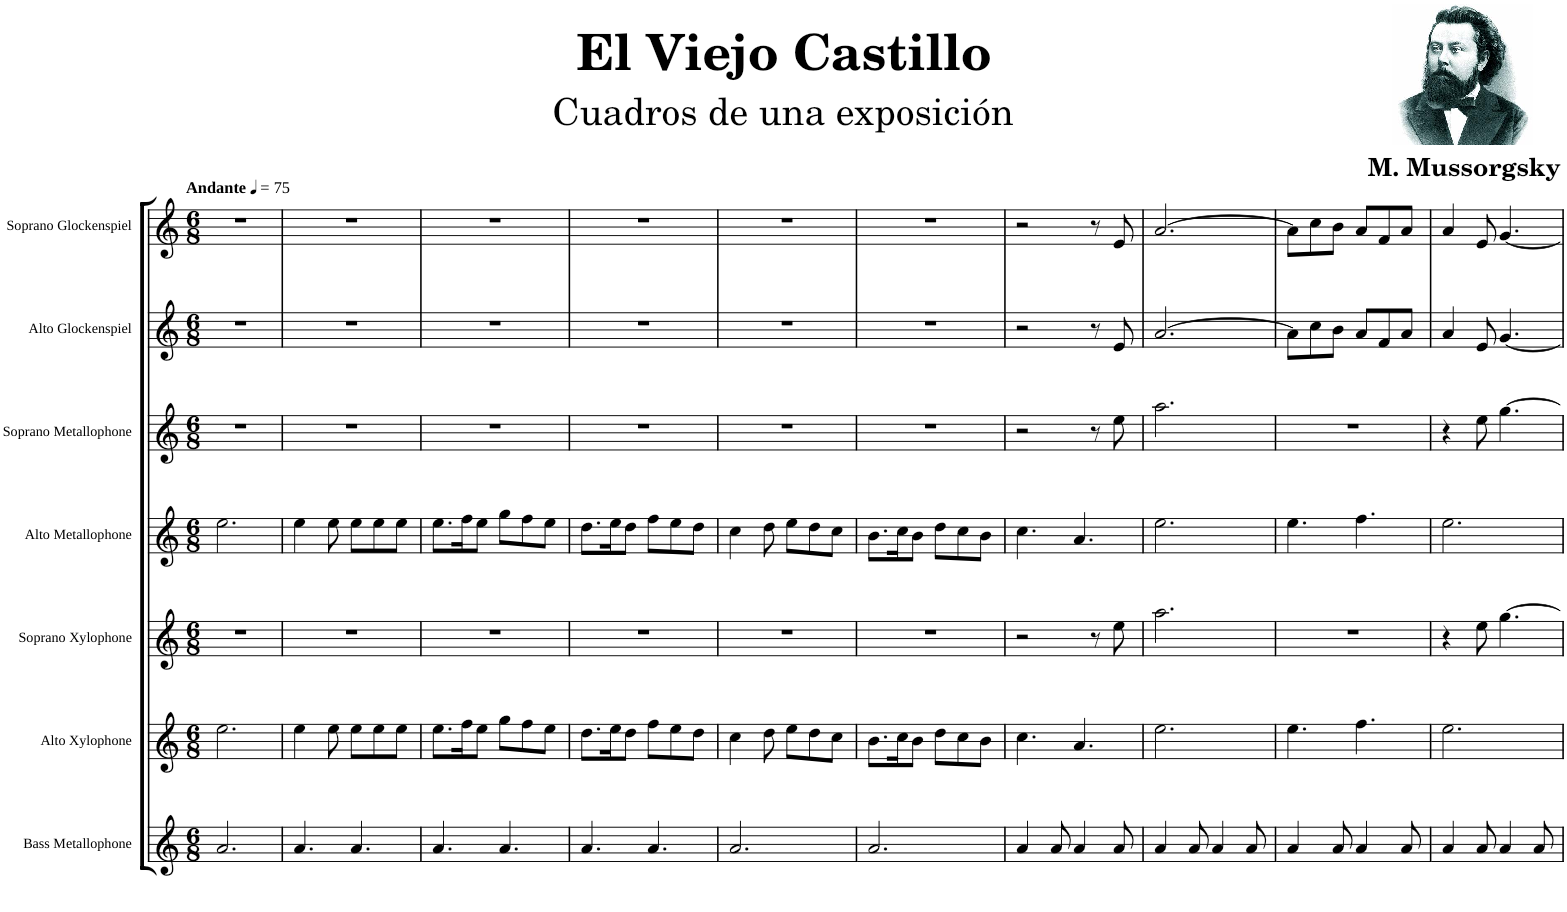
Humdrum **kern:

**kern	**kern	**kern	**kern	**kern	**kern	**kern
*part7	*part6	*part5	*part4	*part3	*part2	*part1
*staff7	*staff6	*staff5	*staff4	*staff3	*staff2	*staff1
*I"Bass Metallophone	*I"Alto Xylophone	*I"Soprano Xylophone	*I"Alto Metallophone	*I"Soprano Metallophone	*I"Alto Glockenspiel	*I"Soprano Glockenspiel
*I'BM	*I'AX	*I'SX	*I'AM	*I'SM	*I'AG	*I'SG
*clefG2	*clefG2	*clefG2	*clefG2	*clefG2	*clefG2	*clefG2
*Trd7c12	*	*Trd-7c-12	*	*Trd-7c-12	*Trd-7c-12	*Trd-14c-24
*k[]	*k[]	*k[]	*k[]	*k[]	*k[]	*k[]
*M6/8	*M6/8	*M6/8	*M6/8	*M6/8	*M6/8	*M6/8
*MM75	*MM75	*MM75	*MM75	*MM75	*MM75	*MM75
=1	=1	=1	=1	=1	=1	=1
!	!	!	!	!	!	!LO:TX:a:B:t=Andante
2.a/	2.ee\	2.r	2.ee\	2.r	2.r	2.r
=2	=2	=2	=2	=2	=2	=2
4.a/	4ee\	2.r	4ee\	2.r	2.r	2.r
.	8ee\	.	8ee\	.	.	.
4.a/	8ee\L	.	8ee\L	.	.	.
.	8ee\	.	8ee\	.	.	.
.	8ee\J	.	8ee\J	.	.	.
=3	=3	=3	=3	=3	=3	=3
4.a/	8.ee\L	2.r	8.ee\L	2.r	2.r	2.r
.	16ff\K	.	16ff\K	.	.	.
.	8ee\J	.	8ee\J	.	.	.
4.a/	8gg\L	.	8gg\L	.	.	.
.	8ff\	.	8ff\	.	.	.
.	8ee\J	.	8ee\J	.	.	.
=4	=4	=4	=4	=4	=4	=4
4.a/	8.dd\L	2.r	8.dd\L	2.r	2.r	2.r
.	16ee\K	.	16ee\K	.	.	.
.	8dd\J	.	8dd\J	.	.	.
4.a/	8ff\L	.	8ff\L	.	.	.
.	8ee\	.	8ee\	.	.	.
.	8dd\J	.	8dd\J	.	.	.
=5	=5	=5	=5	=5	=5	=5
2.a/	4cc\	2.r	4cc\	2.r	2.r	2.r
.	8dd\	.	8dd\	.	.	.
.	8ee\L	.	8ee\L	.	.	.
.	8dd\	.	8dd\	.	.	.
.	8cc\J	.	8cc\J	.	.	.
=6	=6	=6	=6	=6	=6	=6
2.a/	8.b\L	2.r	8.b\L	2.r	2.r	2.r
.	16cc\K	.	16cc\K	.	.	.
.	8b\J	.	8b\J	.	.	.
.	8dd\L	.	8dd\L	.	.	.
.	8cc\	.	8cc\	.	.	.
.	8b\J	.	8b\J	.	.	.
=7	=7	=7	=7	=7	=7	=7
4a/	4.cc\	2r	4.cc\	2r	2r	2r
8a/	.	.	.	.	.	.
4a/	4.a/	.	4.a/	.	.	.
.	.	8r	.	8r	8r	8r
8a/	.	8ee\	.	8ee\	8e/	8e/
=8	=8	=8	=8	=8	=8	=8
4a/	2.ee\	2.aa\	2.ee\	2.aa\	[2.a/	[2.a/
8a/	.	.	.	.	.	.
4a/	.	.	.	.	.	.
8a/	.	.	.	.	.	.
=9	=9	=9	=9	=9	=9	=9
4a/	4.ee\	2.r	4.ee\	2.r	8a\L]	8a\L]
.	.	.	.	.	8cc\	8cc\
8a/	.	.	.	.	8b\J	8b\J
4a/	4.ff\	.	4.ff\	.	8a/L	8a/L
.	.	.	.	.	8f/	8f/
8a/	.	.	.	.	8a/J	8a/J
=10	=10	=10	=10	=10	=10	=10
4a/	2.ee\	4r	2.ee\	4r	4a/	4a/
8a/	.	8ee\	.	8ee\	8e/	8e/
4a/	.	[4.gg\	.	[4.gg\	[4.g/	[4.g/
8a/	.	.	.	.	.	.
=	=	=	=	=	=	=
*-	*-	*-	*-	*-	*-	*-
